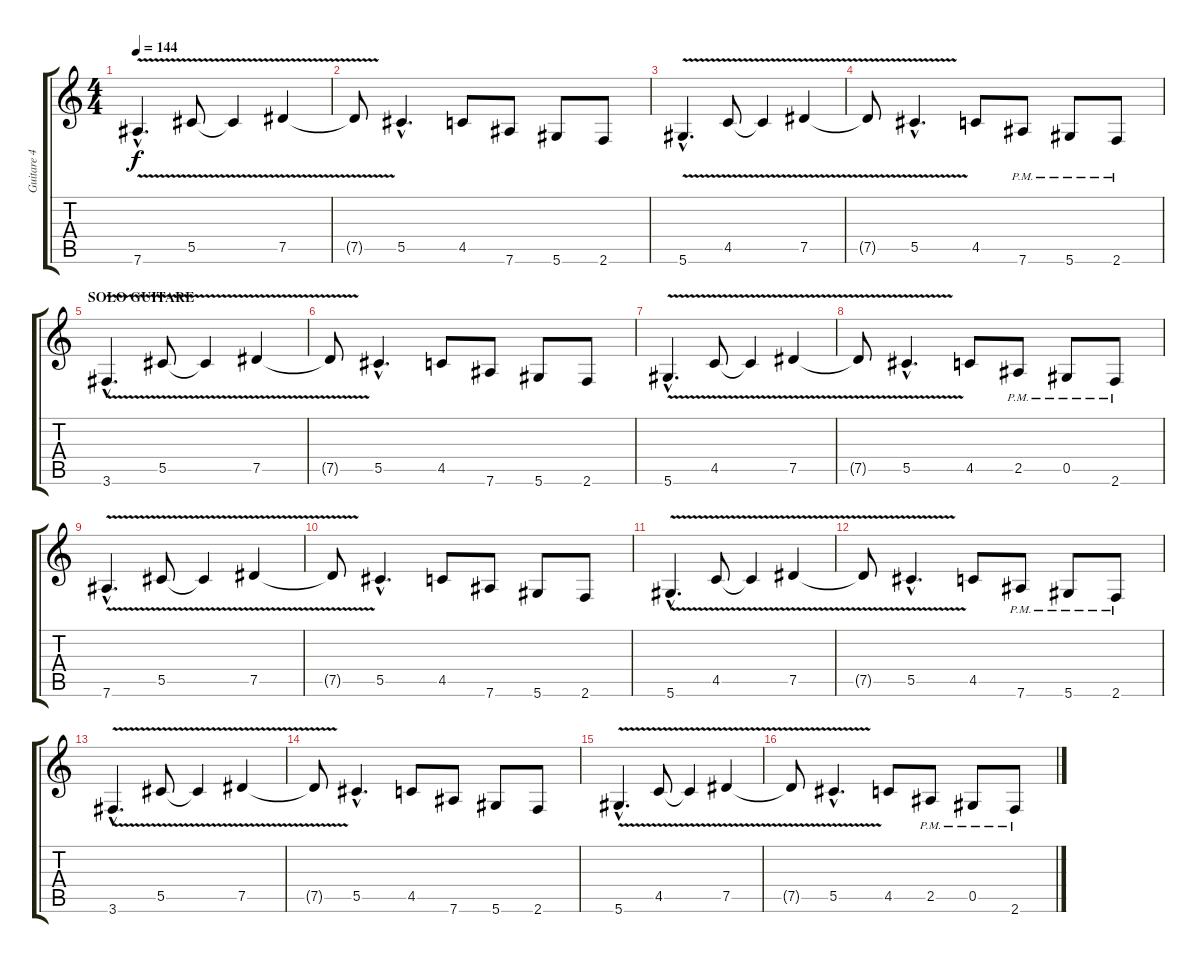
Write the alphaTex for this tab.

\track ("Guitare 4 ( Electrique )" "Guitare 4 ") {instrument distortionguitar}
\staff {score tabs}
\tuning (Eb4 Bb3 Gb3 Db3 Ab2 Eb2) {hide}
\ts (4 4)
\tempo 144
\clef g2
\ks c
7.6{v hac}.4{d dy f} 5.5{v}.8 5.5{t}.4 7.5{v}.4 |
7.5{t}.8 5.5{hac}.4{d} 4.5.8 7.6.8 5.6.8 2.6.8 |
5.6{v hac}.4{d} 4.5{v}.8 4.5{t}.4 7.5{v}.4 |
7.5{t}.8 5.5{v hac}.4{d} 4.5.8 7.6{pm}.8 5.6{pm}.8 2.6{pm}.8 |
\section ("" "SOLO GUITARE")
3.6{v hac}.4{d} 5.5{v}.8 5.5{t}.4 7.5{v}.4 |
7.5{t}.8 5.5{hac}.4{d} 4.5.8 7.6.8 5.6.8 2.6.8 |
5.6{v hac}.4{d} 4.5{v}.8 4.5{t}.4 7.5{v}.4 |
7.5{t}.8 5.5{v hac}.4{d} 4.5.8 2.5{pm}.8 0.5{pm}.8 2.6{pm}.8 |
7.6{v hac}.4{d} 5.5{v}.8 5.5{t}.4 7.5{v}.4 |
7.5{t}.8 5.5{hac}.4{d} 4.5.8 7.6.8 5.6.8 2.6.8 |
5.6{v hac}.4{d} 4.5{v}.8 4.5{t}.4 7.5{v}.4 |
7.5{t}.8 5.5{v hac}.4{d} 4.5.8 7.6{pm}.8 5.6{pm}.8 2.6{pm}.8 |
3.6{v hac}.4{d} 5.5{v}.8 5.5{t}.4 7.5{v}.4 |
7.5{t}.8 5.5{hac}.4{d} 4.5.8 7.6.8 5.6.8 2.6.8 |
5.6{v hac}.4{d} 4.5{v}.8 4.5{t}.4 7.5{v}.4 |
7.5{t}.8 5.5{v hac}.4{d} 4.5.8 2.5{pm}.8 0.5{pm}.8 2.6{pm}.8
